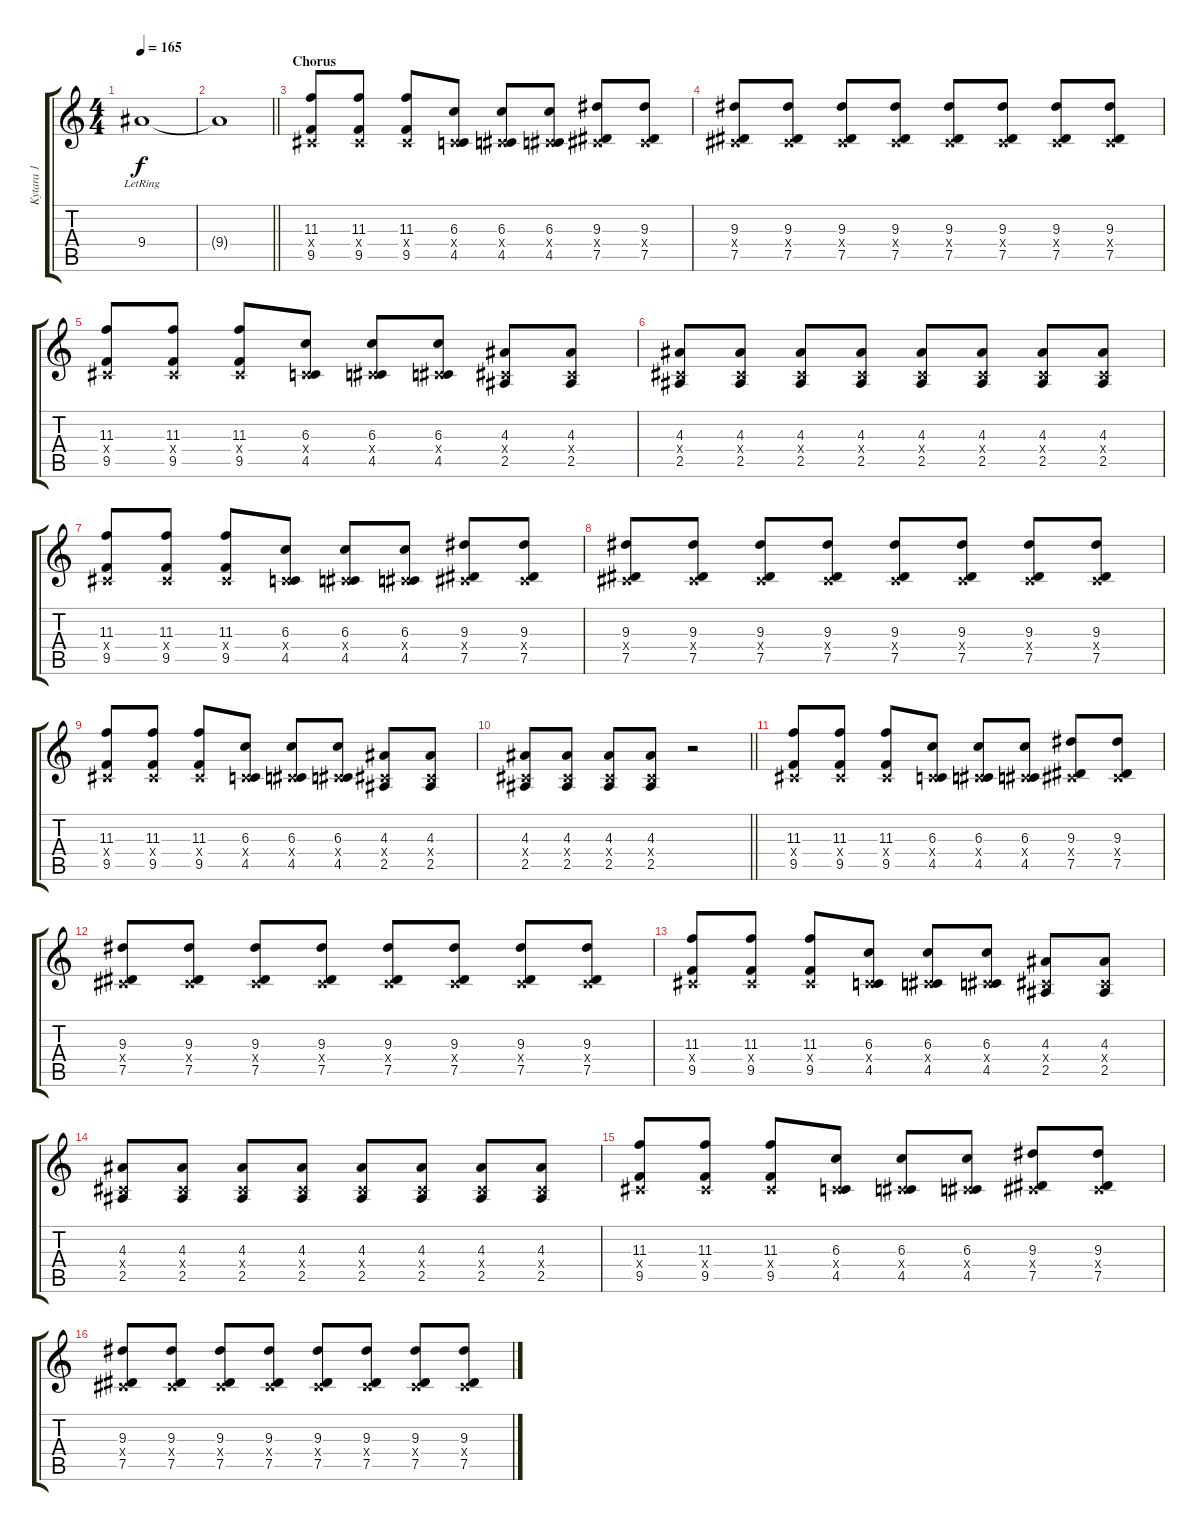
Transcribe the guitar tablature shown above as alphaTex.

\track ("Kytara 1" "Kytara 1") {instrument distortionguitar}
\staff {score tabs}
\tuning (Eb4 Bb3 Gb3 Db3 Ab2 Db2) {hide}
\ts (4 4)
\tempo 165
\clef g2
\ks c
9.4{lr}.1{dy f} |
\barLineRight lightlight
9.4{t}.1 |
\section ("" "Chorus")
(11.3 0.4{x} 9.5).8{instrument distortionguitar} (11.3 0.4{x} 9.5).8 (11.3 0.4{x} 9.5).8 (6.3 0.4{x} 4.5).8 (6.3 0.4{x} 4.5).8 (6.3 0.4{x} 4.5).8 (9.3 0.4{x} 7.5).8 (9.3 0.4{x} 7.5).8 |
(9.3 0.4{x} 7.5).8 (9.3 0.4{x} 7.5).8 (9.3 0.4{x} 7.5).8 (9.3 0.4{x} 7.5).8 (9.3 0.4{x} 7.5).8 (9.3 0.4{x} 7.5).8 (9.3 0.4{x} 7.5).8 (9.3 0.4{x} 7.5).8 |
(11.3 0.4{x} 9.5).8 (11.3 0.4{x} 9.5).8 (11.3 0.4{x} 9.5).8 (6.3 0.4{x} 4.5).8 (6.3 0.4{x} 4.5).8 (6.3 0.4{x} 4.5).8 (4.3 0.4{x} 2.5).8 (4.3 0.4{x} 2.5).8 |
(4.3 0.4{x} 2.5).8 (4.3 0.4{x} 2.5).8 (4.3 0.4{x} 2.5).8 (4.3 0.4{x} 2.5).8 (4.3 0.4{x} 2.5).8 (4.3 0.4{x} 2.5).8 (4.3 0.4{x} 2.5).8 (4.3 0.4{x} 2.5).8 |
(11.3 0.4{x} 9.5).8 (11.3 0.4{x} 9.5).8 (11.3 0.4{x} 9.5).8 (6.3 0.4{x} 4.5).8 (6.3 0.4{x} 4.5).8 (6.3 0.4{x} 4.5).8 (9.3 0.4{x} 7.5).8 (9.3 0.4{x} 7.5).8 |
(9.3 0.4{x} 7.5).8 (9.3 0.4{x} 7.5).8 (9.3 0.4{x} 7.5).8 (9.3 0.4{x} 7.5).8 (9.3 0.4{x} 7.5).8 (9.3 0.4{x} 7.5).8 (9.3 0.4{x} 7.5).8 (9.3 0.4{x} 7.5).8 |
(11.3 0.4{x} 9.5).8 (11.3 0.4{x} 9.5).8 (11.3 0.4{x} 9.5).8 (6.3 0.4{x} 4.5).8 (6.3 0.4{x} 4.5).8 (6.3 0.4{x} 4.5).8 (4.3 0.4{x} 2.5).8 (4.3 0.4{x} 2.5).8 |
\barLineRight lightlight
(4.3 0.4{x} 2.5).8 (4.3 0.4{x} 2.5).8 (4.3 0.4{x} 2.5).8 (4.3 0.4{x} 2.5).8 r.2 |
(11.3 0.4{x} 9.5).8 (11.3 0.4{x} 9.5).8 (11.3 0.4{x} 9.5).8 (6.3 0.4{x} 4.5).8 (6.3 0.4{x} 4.5).8 (6.3 0.4{x} 4.5).8 (9.3 0.4{x} 7.5).8 (9.3 0.4{x} 7.5).8 |
(9.3 0.4{x} 7.5).8 (9.3 0.4{x} 7.5).8 (9.3 0.4{x} 7.5).8 (9.3 0.4{x} 7.5).8 (9.3 0.4{x} 7.5).8 (9.3 0.4{x} 7.5).8 (9.3 0.4{x} 7.5).8 (9.3 0.4{x} 7.5).8 |
(11.3 0.4{x} 9.5).8 (11.3 0.4{x} 9.5).8 (11.3 0.4{x} 9.5).8 (6.3 0.4{x} 4.5).8 (6.3 0.4{x} 4.5).8 (6.3 0.4{x} 4.5).8 (4.3 0.4{x} 2.5).8 (4.3 0.4{x} 2.5).8 |
(4.3 0.4{x} 2.5).8 (4.3 0.4{x} 2.5).8 (4.3 0.4{x} 2.5).8 (4.3 0.4{x} 2.5).8 (4.3 0.4{x} 2.5).8 (4.3 0.4{x} 2.5).8 (4.3 0.4{x} 2.5).8 (4.3 0.4{x} 2.5).8 |
(11.3 0.4{x} 9.5).8 (11.3 0.4{x} 9.5).8 (11.3 0.4{x} 9.5).8 (6.3 0.4{x} 4.5).8 (6.3 0.4{x} 4.5).8 (6.3 0.4{x} 4.5).8 (9.3 0.4{x} 7.5).8 (9.3 0.4{x} 7.5).8 |
(9.3 0.4{x} 7.5).8 (9.3 0.4{x} 7.5).8 (9.3 0.4{x} 7.5).8 (9.3 0.4{x} 7.5).8 (9.3 0.4{x} 7.5).8 (9.3 0.4{x} 7.5).8 (9.3 0.4{x} 7.5).8 (9.3 0.4{x} 7.5).8
